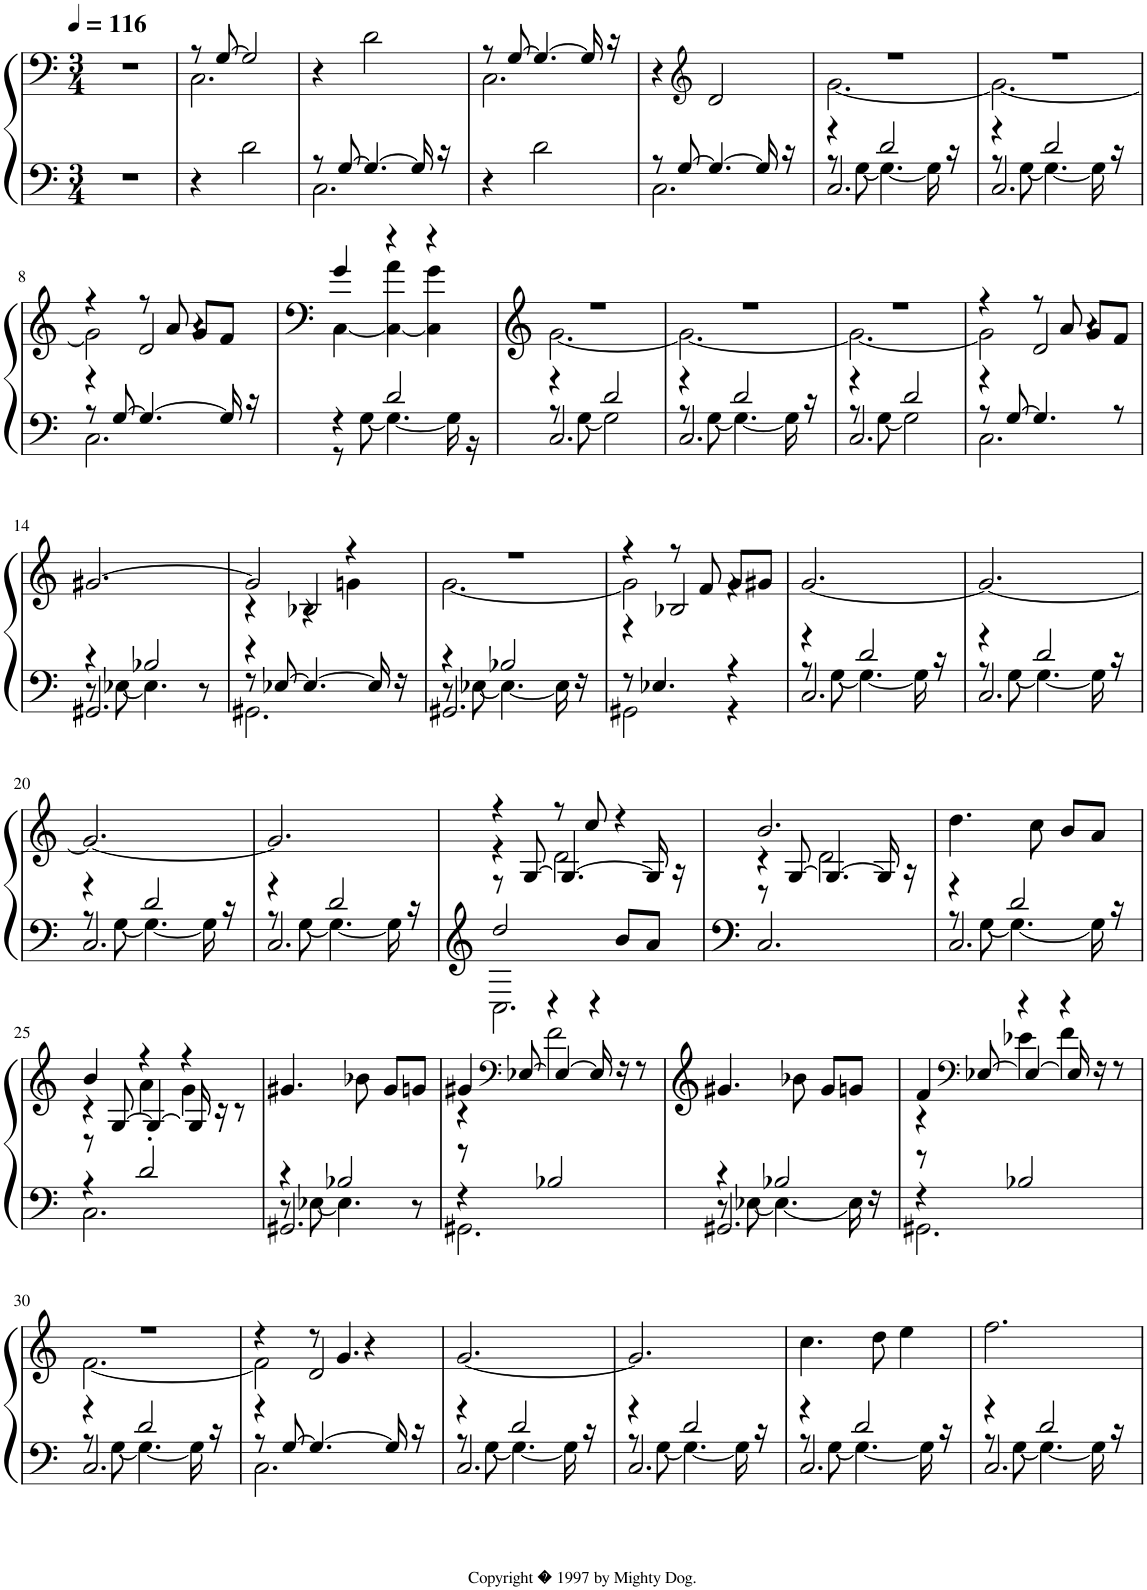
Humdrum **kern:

**kern	**kern
*part1	*part1
*staff2	*staff1
*I"Effect Synthesizer, untitled	*
*I'Synth.	*
*clefF4	*clefF4
*k[]	*k[]
*M3/4	*M3/4
*MM116	*MM116
=1	=1
2.r	2.r
=2	=2
*	*^
4r	8r	2.C\
.	[8G/	.
2d\	2G/]	.
*	*v	*v
=3	=3
*^	*
8r	2.C\	4r
[8G/	.	.
4.G/_	.	2d\
16G/]	.	.
16r	.	.
*v	*v	*
=4	=4
*	*^
4r	8r	2.C\
.	[8G/	.
2d\	4.G/_	.
.	16G/]	.
.	16r	.
*	*v	*v
=5	=5
*^	*
8r	2.C\	4r
[8G/	.	.
*	*	*clefG2
4.G/_	.	2d/
16G/]	.	.
16r	.	.
=6	=6	=6
*	*^	*^
4r	8r	2.C/	2.r	[2.g\
.	[8G\	.	.	.
2d/	4.G\_	.	.	.
.	16G\]	.	.	.
.	16r	.	.	.
=7	=7	=7	=7	=7
4r	8r	2.C/	2.r	2.g\_
.	[8G\	.	.	.
2d/	4.G\_	.	.	.
.	16G\]	.	.	.
.	16r	.	.	.
*	*v	*v	*	*
!!LO:LB:g=z
=8	=8	=8	=8
*	*	*	*^
8r	2.C\	4r	2g\]	4r
[8G/	.	.	.	.
4.G/_	.	8r	.	2d/
.	.	8a/	.	.
.	.	8g/L	4r	.
16G/]	.	8f/J	.	.
16r	.	.	.	.
*	*	*	*v	*v
=9	=9	=9	=9
4r	8r	4g/	[4C\
.	[8G\	.	.
2d/	4.G\_	4r	4C\_ 4a\
.	.	4r	4C\] 4g\
.	16G\]	.	.
.	16r	.	.
=10	=10	=10	=10
*	*^	*	*
4r	8r	2.C/	2.r	[2.g\
.	[8G\	.	.	.
2d/	2G\]	.	.	.
=11	=11	=11	=11	=11
4r	8r	2.C/	2.r	2.g\_
.	[8G\	.	.	.
2d/	4.G\_	.	.	.
.	16G\]	.	.	.
.	16r	.	.	.
=12	=12	=12	=12	=12
4r	8r	2.C/	2.r	2.g\_
.	[8G\	.	.	.
2d/	2G\]	.	.	.
*	*v	*v	*	*
=13	=13	=13	=13
*	*	*	*^
8r	2.C\	4r	2g\]	4r
[8G/	.	.	.	.
4.G/]	.	8r	.	2d/
.	.	8a/	.	.
.	.	8g/L	4r	.
8r	.	8f/J	.	.
*	*	*v	*v	*v
!!LO:LB:g=z
=14	=14	=14
*	*^	*
4r	8r	2.GG#X/	[2.g#X/
.	[8E-X\	.	.
2B-X/	4.E-\]	.	.
.	8r	.	.
*	*v	*v	*
=15	=15	=15
*	*	*^
*	*	*	*^
8r	2.GG#X\	2g#/]	4r	4r
[8E-X/	.	.	.	.
4.E-/_	.	.	4r	2B-X/
.	.	4r	4gn\	.
16E-/]	.	.	.	.
16r	.	.	.	.
*	*	*	*v	*v
=16	=16	=16	=16
*	*^	*	*
4r	8r	2.GG#X/	2.r	[2.g\
.	[8E-X\	.	.	.
2B-X/	4.E-\_	.	.	.
.	16E-\]	.	.	.
.	16r	.	.	.
*	*v	*v	*	*
=17	=17	=17	=17
*	*	*	*^
8r	2GG#X\	4r	2g\]	4r
4.E-X/	.	.	.	.
.	.	8r	.	2B-X/
.	.	8f/	.	.
4r	4r	8g/L	4r	.
.	.	8g#X/J	.	.
*	*	*v	*v	*v
=18	=18	=18
*	*^	*
4r	8r	2.C/	[2.g/
.	[8G\	.	.
2d/	4.G\_	.	.
.	16G\]	.	.
.	16r	.	.
=19	=19	=19	=19
4r	8r	2.C/	2.g/_
.	[8G\	.	.
2d/	4.G\_	.	.
.	16G\]	.	.
.	16r	.	.
!!LO:LB:g=z
=20	=20	=20	=20
4r	8r	2.C/	2.g/_
.	[8G\	.	.
2d/	4.G\_	.	.
.	16G\]	.	.
.	16r	.	.
=21	=21	=21	=21
4r	8r	2.C/	2.g/]
.	[8G\	.	.
2d/	4.G\_	.	.
.	16G\]	.	.
.	16r	.	.
*	*v	*v	*
=22	=22	=22
*	*	*^
*	*	*	*^
2dd/	2.C\	4r	4r	8r
.	.	.	.	[8G/
.	.	8r	2d\	4.G/_
.	.	8cc/	.	.
8b/L	.	4r	.	.
8a/J	.	.	.	16G/]
.	.	.	.	16r
*v	*v	*	*	*
=23	=23	=23	=23
2.C/	2.b/	4r	8r
.	.	.	[8G/
.	.	2d\	4.G/_
.	.	.	16G/]
.	.	.	16r
*	*v	*v	*v
=24	=24
*^	*
*	*^	*
4r	8r	2.C/	4.dd\
.	[8G\	.	.
2d/	4.G\_	.	.
.	.	.	8cc\
.	.	.	8b/L
.	16G\]	.	8a/J
.	16r	.	.
*	*v	*v	*
!!LO:LB:g=z
=25	=25	=25
*	*	*^
*	*	*	*^
4r	2.C\	4b/	4r	8r
.	.	.	.	[8G/
2d'/	.	4r	4a\	4G/_
.	.	4r	4g\	16G/]
.	.	.	.	16r
.	.	.	.	8r
*	*	*v	*v	*v
=26	=26	=26
*	*^	*
4r	8r	2.GG#X/	4.g#X/
.	[8E-X\	.	.
2B-X/	4.E-\]	.	.
.	.	.	8b-X\
.	.	.	8g#/L
.	8r	.	8gn/J
*	*v	*v	*
=27	=27	=27
*	*	*^
*	*	*	*^
4r	2.GG#X\	4g#X/	4r	8r
*	*	*clefF4	*	*
.	.	.	.	[8E-X/
2B-X/	.	4r	2f\	4E-/_
.	.	4r	.	16E-/]
.	.	.	.	16r
.	.	.	.	8r
*	*	*v	*v	*v
=28	=28	=28
*	*^	*
4r	8r	2.GG#X/	4.g#X/
.	[8E-X\	.	.
2B-X/	4.E-\_	.	.
.	.	.	8b-X\
.	.	.	8g#/L
.	16E-\]	.	8gn/J
.	16r	.	.
*	*v	*v	*
=29	=29	=29
*	*	*^
*	*	*	*^
4r	2.GG#X\	4f/	4r	8r
*	*	*clefF4	*	*
.	.	.	.	[8E-X/
2B-X/	.	4r	4e-X\	4E-/_
.	.	4r	4f\	16E-/]
.	.	.	.	16r
.	.	.	.	8r
*	*	*	*v	*v
!!LO:LB:g=z
=30	=30	=30	=30
*	*^	*	*
4r	8r	2.C/	2.r	[2.f\
.	[8G\	.	.	.
2d/	4.G\_	.	.	.
.	16G\]	.	.	.
.	16r	.	.	.
*	*v	*v	*	*
=31	=31	=31	=31
*	*	*	*^
8r	2.C\	4r	2f\]	4r
[8G/	.	.	.	.
4.G/_	.	8r	.	2d/
.	.	4.g/	.	.
.	.	.	4r	.
16G/]	.	.	.	.
16r	.	.	.	.
*	*	*v	*v	*v
=32	=32	=32
*	*^	*
4r	8r	2.C/	[2.g/
.	[8G\	.	.
2d/	4.G\_	.	.
.	16G\]	.	.
.	16r	.	.
=33	=33	=33	=33
4r	8r	2.C/	2.g/]
.	[8G\	.	.
2d/	4.G\_	.	.
.	16G\]	.	.
.	16r	.	.
=34	=34	=34	=34
4r	8r	2.C/	4.cc\
.	[8G\	.	.
2d/	4.G\_	.	.
.	.	.	8dd\
.	.	.	4ee\
.	16G\]	.	.
.	16r	.	.
=35	=35	=35	=35
4r	8r	2.C/	2.ff\
.	[8G\	.	.
2d/	4.G\_	.	.
.	16G\]	.	.
.	16r	.	.
*v	*v	*v	*
=	=
*-	*-
